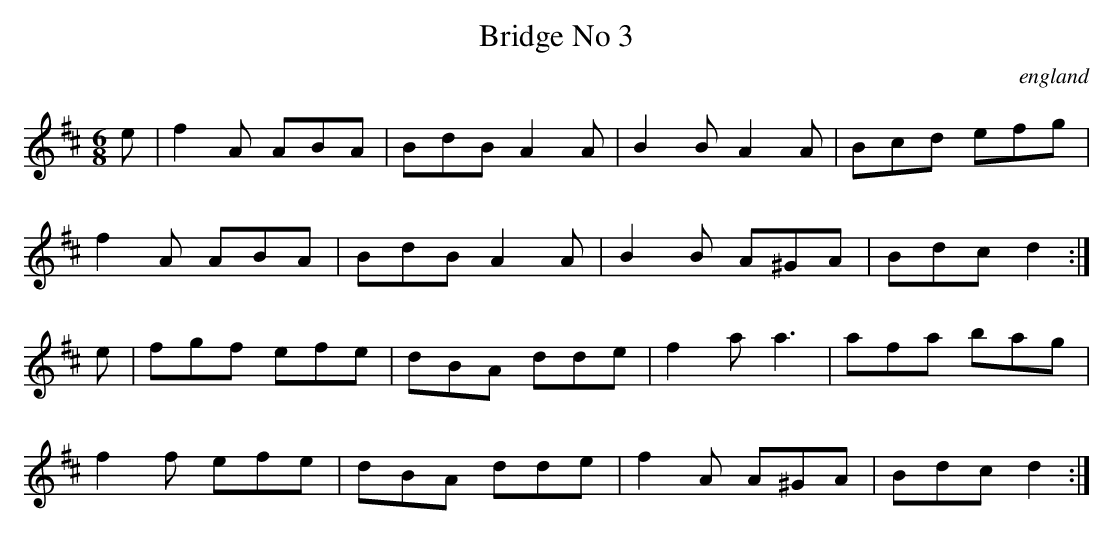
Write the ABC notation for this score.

X:1
T:Bridge No 3
O:england
M:6/8
L:1/8
K:D
e|f2A ABA|BdB A2A|B2B A2A|Bcd efg|
f2A ABA|BdB A2A|B2B A^GA|Bdc d2:|
e|fgf efe|dBA dde|f2a a3|afa bag|
f2f efe|dBA dde|f2A A^GA|Bdc d2:|
